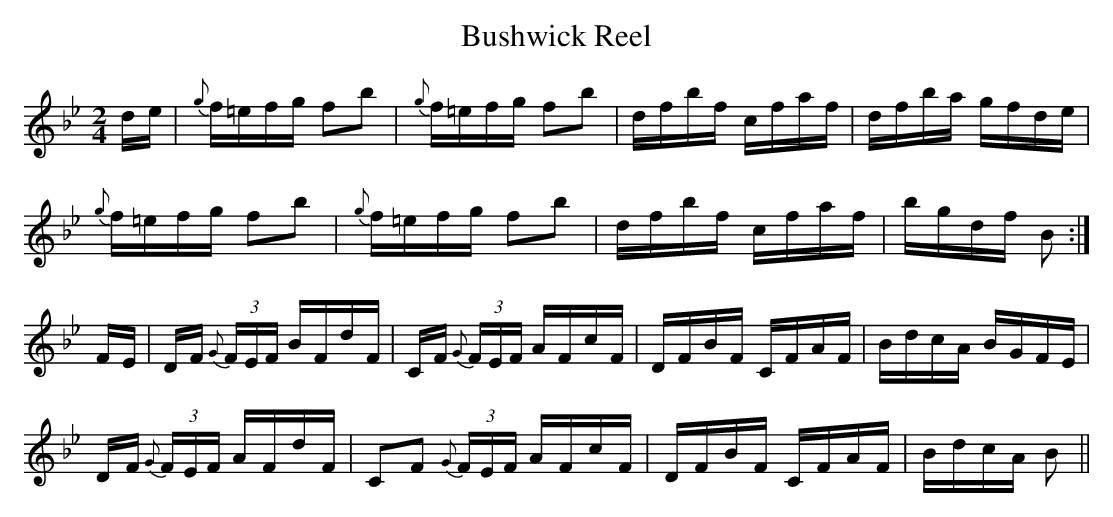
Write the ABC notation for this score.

X:1
T:Bushwick Reel
M:2/4
L:1/8
K:Bb
d/e/|{g}f/=e/f/g/ fb|{g}f/=e/f/g/ fb|d/f/b/f/ c/f/a/f/|d/f/b/a/ g/f/d/e/|
{g}f/=e/f/g/ fb|{g}f/=e/f/g/ fb|d/f/b/f/ c/f/a/f/|b/g/d/f/ B:|
F/E/|D/F/ {G}(3F/E/F/ B/F/d/F/|C/F/ {G}(3F/E/F/ A/F/c/F/|D/F/B/F/ C/F/A/F/|B/d/c/A/ B/G/F/E/|
D/F/ {G}(3F/E/F/ A/F/d/F/ |CF {G}(3F/E/F/ A/F/c/F/|D/F/B/F/ C/F/A/F/|B/d/c/A/ B||
